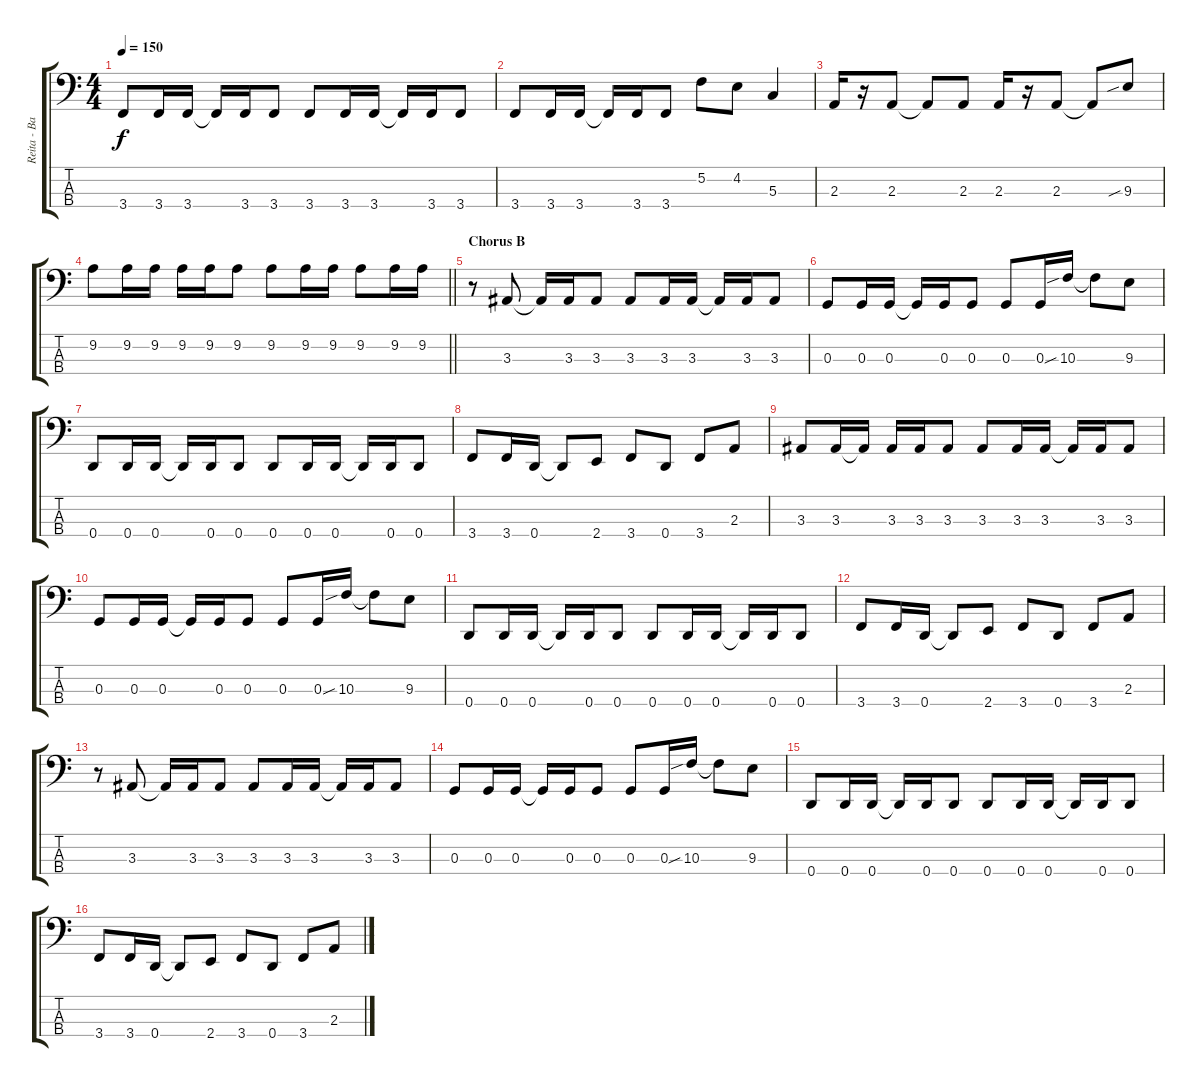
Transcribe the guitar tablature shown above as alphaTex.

\track ("Reita - Bass" "Reita - Ba") {instrument electricbasspick}
\staff {score tabs}
\tuning (F2 C2 G1 D1) {hide}
\ts (4 4)
\tempo 150
\clef f4
\ks c
3.4.8{dy f} 3.4.16 3.4.16 3.4{t}.16 3.4.16 3.4.8 3.4.8 3.4.16 3.4.16 3.4{t}.16 3.4.16 3.4.8 |
3.4.8 3.4.16 3.4.16 3.4{t}.16 3.4.16 3.4.8 5.2.8 4.2.8 5.3.4 |
2.3.16 r.16 2.3.8 2.3{t}.8 2.3.8 2.3.16 r.16 2.3.8 2.3{t}.8 9.3{sib}.8 |
\barLineRight lightlight
9.2.8 9.2.16 9.2.16 9.2.16 9.2.16 9.2.8 9.2.8 9.2.16 9.2.16 9.2.8 9.2.16 9.2.16 |
\section ("" "Chorus B")
r.8 3.3.8 3.3{t}.16 3.3.16 3.3.8 3.3.8 3.3.16 3.3.16 3.3{t}.16 3.3.16 3.3.8 |
0.3.8 0.3.16 0.3.16 0.3{t}.16 0.3.16 0.3.8 0.3.8 0.3.16 10.3{sib}.16 10.3{t}.8 9.3.8 |
0.4.8 0.4.16 0.4.16 0.4{t}.16 0.4.16 0.4.8 0.4.8 0.4.16 0.4.16 0.4{t}.16 0.4.16 0.4.8 |
3.4.8 3.4.16 0.4.16 0.4{t}.8 2.4.8 3.4.8 0.4.8 3.4.8 2.3.8 |
3.3.8 3.3.16 3.3{t}.16 3.3.16 3.3.16 3.3.8 3.3.8 3.3.16 3.3.16 3.3{t}.16 3.3.16 3.3.8 |
0.3.8 0.3.16 0.3.16 0.3{t}.16 0.3.16 0.3.8 0.3.8 0.3.16 10.3{sib}.16 10.3{t}.8 9.3.8 |
0.4.8 0.4.16 0.4.16 0.4{t}.16 0.4.16 0.4.8 0.4.8 0.4.16 0.4.16 0.4{t}.16 0.4.16 0.4.8 |
3.4.8 3.4.16 0.4.16 0.4{t}.8 2.4.8 3.4.8 0.4.8 3.4.8 2.3.8 |
r.8 3.3.8 3.3{t}.16 3.3.16 3.3.8 3.3.8 3.3.16 3.3.16 3.3{t}.16 3.3.16 3.3.8 |
0.3.8 0.3.16 0.3.16 0.3{t}.16 0.3.16 0.3.8 0.3.8 0.3.16 10.3{sib}.16 10.3{t}.8 9.3.8 |
0.4.8 0.4.16 0.4.16 0.4{t}.16 0.4.16 0.4.8 0.4.8 0.4.16 0.4.16 0.4{t}.16 0.4.16 0.4.8 |
3.4.8 3.4.16 0.4.16 0.4{t}.8 2.4.8 3.4.8 0.4.8 3.4.8 2.3.8
